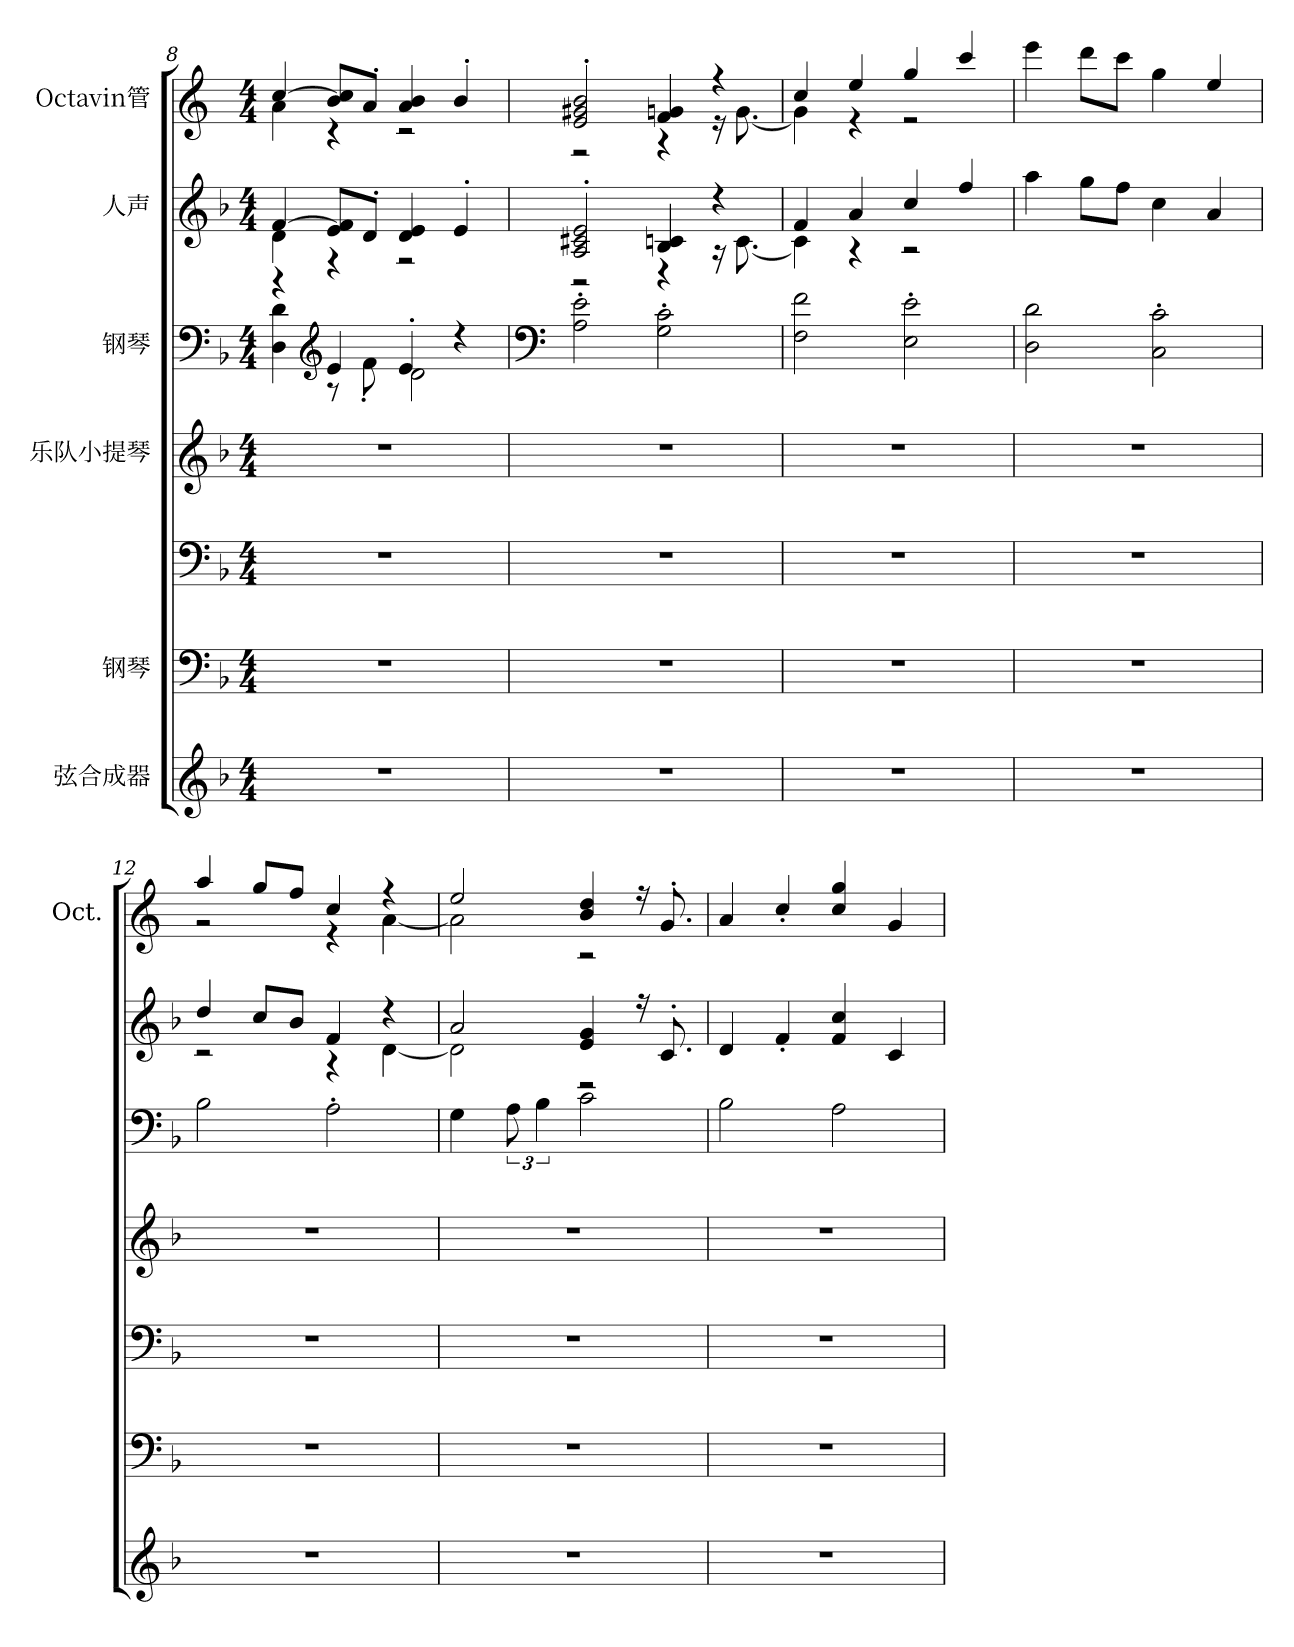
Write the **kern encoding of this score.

**kern	**kern	**kern	**kern	**kern	**kern	**kern
*part6	*part5	*part5	*part4	*part3	*part2	*part1
*staff7	*staff6	*staff5	*staff4	*staff3	*staff2	*staff1
*I"弦合成器	*I"钢琴	*	*I"乐队小提琴	*I"钢琴	*I"人声	*I"Octavin管
*	*	*	*	*	*	*I'Oct.
*clefG2	*clefF4	*clefF4	*clefG2	*clefF4	*clefG2	*clefG2
*	*	*	*	*	*	*ITrd4c7
*k[b-]	*k[b-]	*k[b-]	*k[b-]	*k[b-]	*k[b-]	*k[b-]
*M4/4	*M4/4	*M4/4	*M4/4	*M4/4	*M4/4	*M4/4
=8	=8	=8	=8	=8	=8	=8
*	*	*	*	*^	*^	*^
1r	1r	1r	1r	4r	4D\ 4d\	[4f/	4d\	[4f/	4d\
*	*	*	*	*clefG2	*	*	*	*	*
.	.	.	.	4e/	8r	8e/ 8f/]L	4r	8e/ 8f/]L	4r
.	.	.	.	.	8f'\	8d'/J	.	8d'/J	.
.	.	.	.	4e'/	2d\	4d/ 4e/	2r	4d/ 4e/	2r
.	.	.	.	4r	.	4e'/	.	4e'/	.
*	*	*	*	*v	*v	*	*	*	*
=9	=9	=9	=9	=9	=9	=9	=9	=9
*	*	*	*	*clefF4	*	*	*	*
1r	1r	1r	1r	2A\' 2e\'	2A/' 2c#X/' 2e/'	2r	2A/' 2c#X/' 2e/'	2r
.	.	.	.	2G\' 2c\'	4B-/ 4cn/	4r	4B-/ 4cn/	4r
.	.	.	.	.	4r	16r	4r	16r
.	.	.	.	.	.	[8.c\	.	[8.c\
=10	=10	=10	=10	=10	=10	=10	=10	=10
1r	1r	1r	1r	2F\ 2f\	4f/	4c\]	4f/	4c\]
.	.	.	.	.	4a/	4r	4a/	4r
.	.	.	.	2E\' 2e\'	4cc/	2r	4cc/	2r
.	.	.	.	.	4ff/	.	4ff/	.
*	*	*	*	*	*v	*v	*	*
*	*	*	*	*	*	*v	*v
=11	=11	=11	=11	=11	=11	=11
1r	1r	1r	1r	2D\ 2d\	4aa\	4aa\
.	.	.	.	.	8gg\L	8gg\L
.	.	.	.	.	8ff\J	8ff\J
.	.	.	.	2C\' 2c\'	4cc\	4cc\
.	.	.	.	.	4a/	4a/
!!LO:PB:g=z
=12	=12	=12	=12	=12	=12	=12
*	*	*	*	*	*^	*^
1r	1r	1r	1r	2B-\	4dd/	2r	4dd/	2r
.	.	.	.	.	8cc/L	.	8cc/L	.
.	.	.	.	.	8b-/J	.	8b-/J	.
.	.	.	.	2A'\	4f/	4r	4f/	4r
.	.	.	.	.	4r	[4d\	4r	[4d\
=13	=13	=13	=13	=13	=13	=13	=13	=13
1r	1r	1r	1r	4G\	2a/	2d\]	2a/	2d\]
.	.	.	.	12A\	.	.	.	.
.	.	.	.	6B-\	.	.	.	.
.	.	.	.	2c\	4e/ 4g/	2r	4e/ 4g/	2r
.	.	.	.	.	16r	.	16r	.
.	.	.	.	.	8.c'/	.	8.c'/	.
*	*	*	*	*	*v	*v	*	*
*	*	*	*	*	*	*v	*v
=14	=14	=14	=14	=14	=14	=14
1r	1r	1r	1r	2B-\	4d/	4d/
.	.	.	.	.	4f'/	4f'/
.	.	.	.	2A\	4f/ 4cc/	4f/ 4cc/
.	.	.	.	.	4c/	4c/
=	=	=	=	=	=	=
*-	*-	*-	*-	*-	*-	*-
